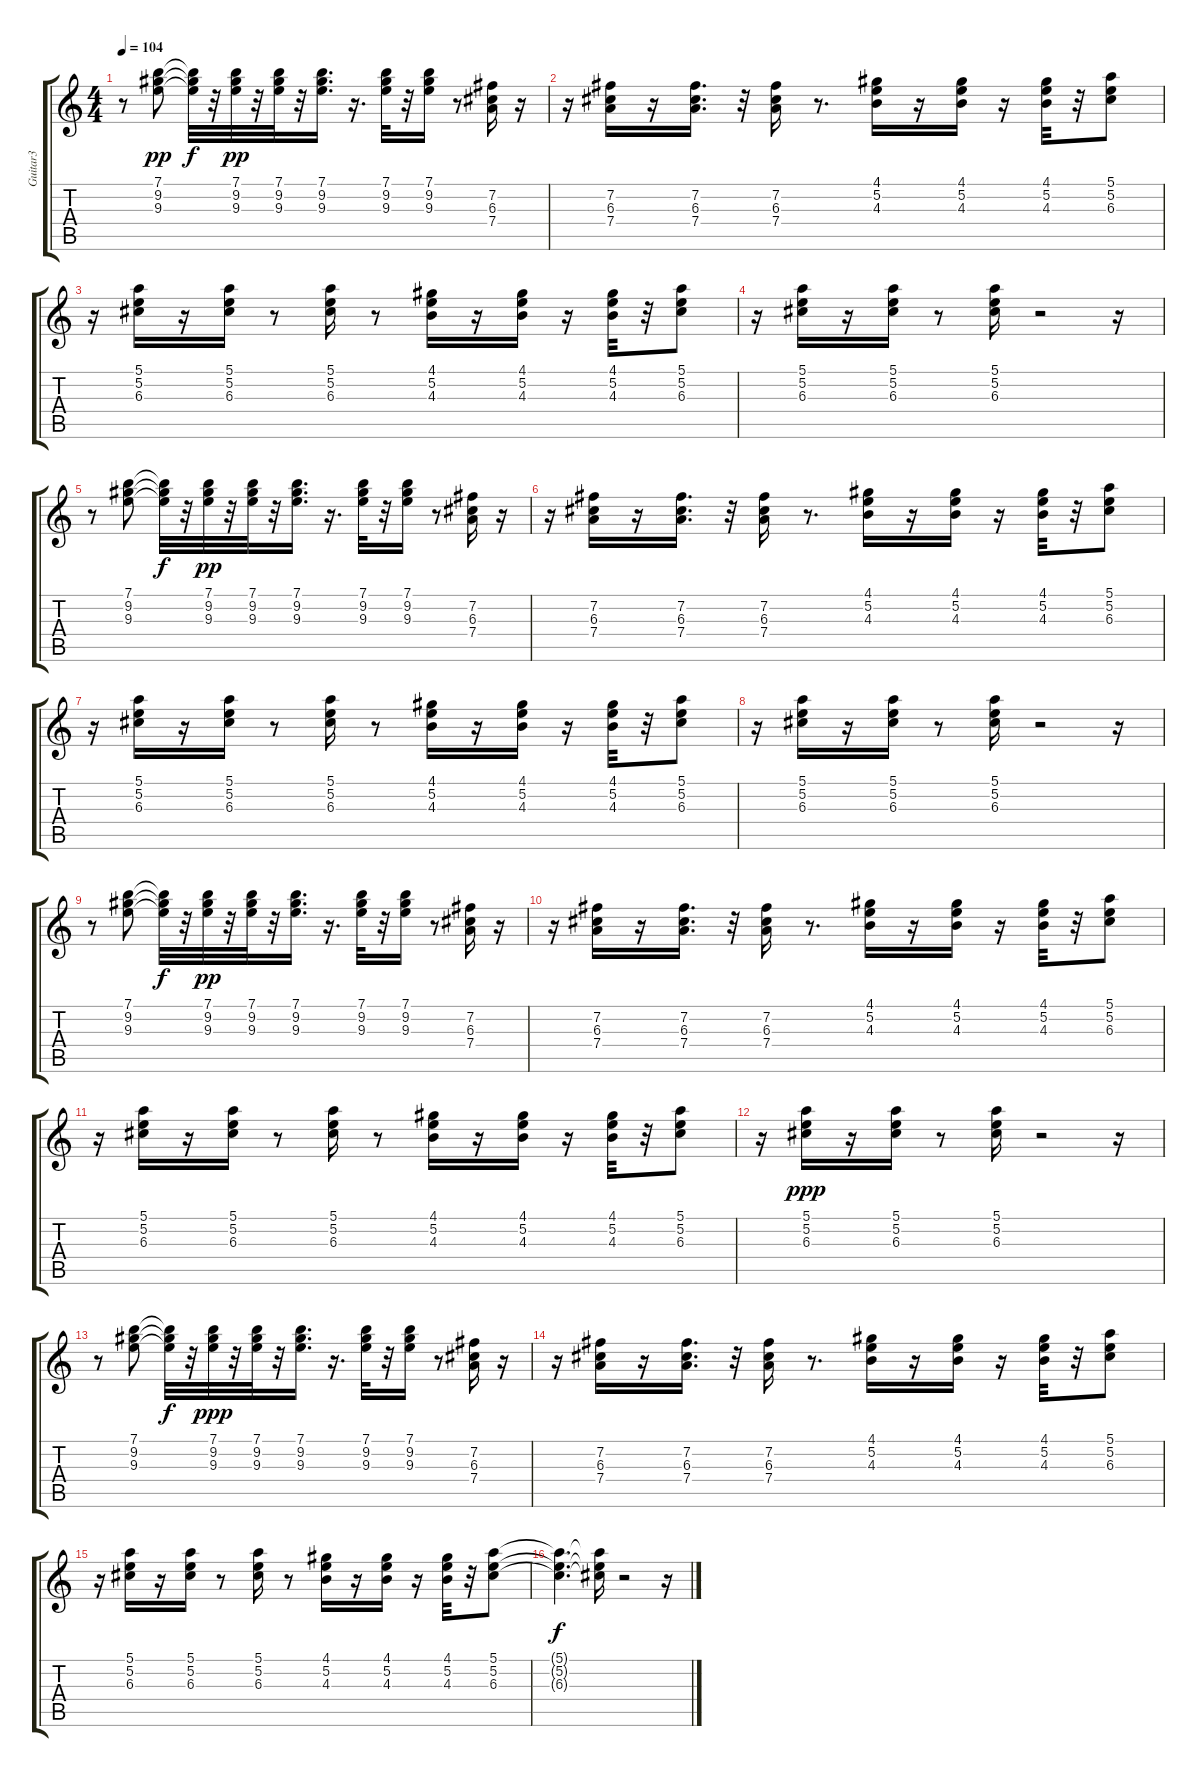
\track ("Guitar3" "Guitar3") {instrument electricguitarclean}
\staff {score tabs}
\tuning (E4 B3 G3 D3 A2 E2) {hide}
\ts (4 4)
\tempo 104
\clef g2
\ks c
r.8{dy pp} (7.1 9.2 9.3).8 (7.1{t} 9.2{t} 9.3{t}).32{dy f} r.32 (7.1 9.2 9.3).32{dy pp} r.32 (7.1 9.2 9.3).32 r.32 (7.1 9.2 9.3).16{d} r.16{d} (7.1 9.2 9.3).32 r.32 (7.1 9.2 9.3).16 r.8 (7.2 6.3 7.4).16 r.16 |
r.16 (7.2 6.3 7.4).16 r.16 (7.2 6.3 7.4).16{d} r.32 (7.2 6.3 7.4).16 r.8{d} (4.1 5.2 4.3).16 r.16 (4.1 5.2 4.3).16 r.16 (4.1 5.2 4.3).32 r.32 (5.1 5.2 6.3).8 |
r.16 (5.1 5.2 6.3).16 r.16 (5.1 5.2 6.3).16 r.8 (5.1 5.2 6.3).16 r.8 (4.1 5.2 4.3).16 r.16 (4.1 5.2 4.3).16 r.16 (4.1 5.2 4.3).32 r.32 (5.1 5.2 6.3).8 |
r.16 (5.1 5.2 6.3).16 r.16 (5.1 5.2 6.3).16 r.8 (5.1 5.2 6.3).16 r.2 r.16 |
r.8 (7.1 9.2 9.3).8 (7.1{t} 9.2{t} 9.3{t}).32{dy f} r.32 (7.1 9.2 9.3).32{dy pp} r.32 (7.1 9.2 9.3).32 r.32 (7.1 9.2 9.3).16{d} r.16{d} (7.1 9.2 9.3).32 r.32 (7.1 9.2 9.3).16 r.8 (7.2 6.3 7.4).16 r.16 |
r.16 (7.2 6.3 7.4).16 r.16 (7.2 6.3 7.4).16{d} r.32 (7.2 6.3 7.4).16 r.8{d} (4.1 5.2 4.3).16 r.16 (4.1 5.2 4.3).16 r.16 (4.1 5.2 4.3).32 r.32 (5.1 5.2 6.3).8 |
r.16 (5.1 5.2 6.3).16 r.16 (5.1 5.2 6.3).16 r.8 (5.1 5.2 6.3).16 r.8 (4.1 5.2 4.3).16 r.16 (4.1 5.2 4.3).16 r.16 (4.1 5.2 4.3).32 r.32 (5.1 5.2 6.3).8 |
r.16 (5.1 5.2 6.3).16 r.16 (5.1 5.2 6.3).16 r.8 (5.1 5.2 6.3).16 r.2 r.16 |
r.8 (7.1 9.2 9.3).8 (7.1{t} 9.2{t} 9.3{t}).32{dy f} r.32 (7.1 9.2 9.3).32{dy pp} r.32 (7.1 9.2 9.3).32 r.32 (7.1 9.2 9.3).16{d} r.16{d} (7.1 9.2 9.3).32 r.32 (7.1 9.2 9.3).16 r.8 (7.2 6.3 7.4).16 r.16 |
r.16 (7.2 6.3 7.4).16 r.16 (7.2 6.3 7.4).16{d} r.32 (7.2 6.3 7.4).16 r.8{d} (4.1 5.2 4.3).16 r.16 (4.1 5.2 4.3).16 r.16 (4.1 5.2 4.3).32 r.32 (5.1 5.2 6.3).8 |
r.16 (5.1 5.2 6.3).16 r.16 (5.1 5.2 6.3).16 r.8 (5.1 5.2 6.3).16 r.8 (4.1 5.2 4.3).16 r.16 (4.1 5.2 4.3).16 r.16 (4.1 5.2 4.3).32 r.32 (5.1 5.2 6.3).8 |
r.16 (5.1 5.2 6.3).16{dy ppp} r.16 (5.1 5.2 6.3).16 r.8 (5.1 5.2 6.3).16 r.2 r.16 |
r.8 (7.1 9.2 9.3).8 (7.1{t} 9.2{t} 9.3{t}).32{dy f} r.32 (7.1 9.2 9.3).32{dy ppp} r.32 (7.1 9.2 9.3).32 r.32 (7.1 9.2 9.3).16{d} r.16{d} (7.1 9.2 9.3).32 r.32 (7.1 9.2 9.3).16 r.8 (7.2 6.3 7.4).16 r.16 |
r.16 (7.2 6.3 7.4).16 r.16 (7.2 6.3 7.4).16{d} r.32 (7.2 6.3 7.4).16 r.8{d} (4.1 5.2 4.3).16 r.16 (4.1 5.2 4.3).16 r.16 (4.1 5.2 4.3).32 r.32 (5.1 5.2 6.3).8 |
r.16 (5.1 5.2 6.3).16 r.16 (5.1 5.2 6.3).16 r.8 (5.1 5.2 6.3).16 r.8 (4.1 5.2 4.3).16 r.16 (4.1 5.2 4.3).16 r.16 (4.1 5.2 4.3).32 r.32 (5.1 5.2 6.3).8 |
(5.1{t} 5.2{t} 6.3{t}).4{d dy f} (5.1{t} 5.2{t} 6.3{t}).16 r.2 r.16
